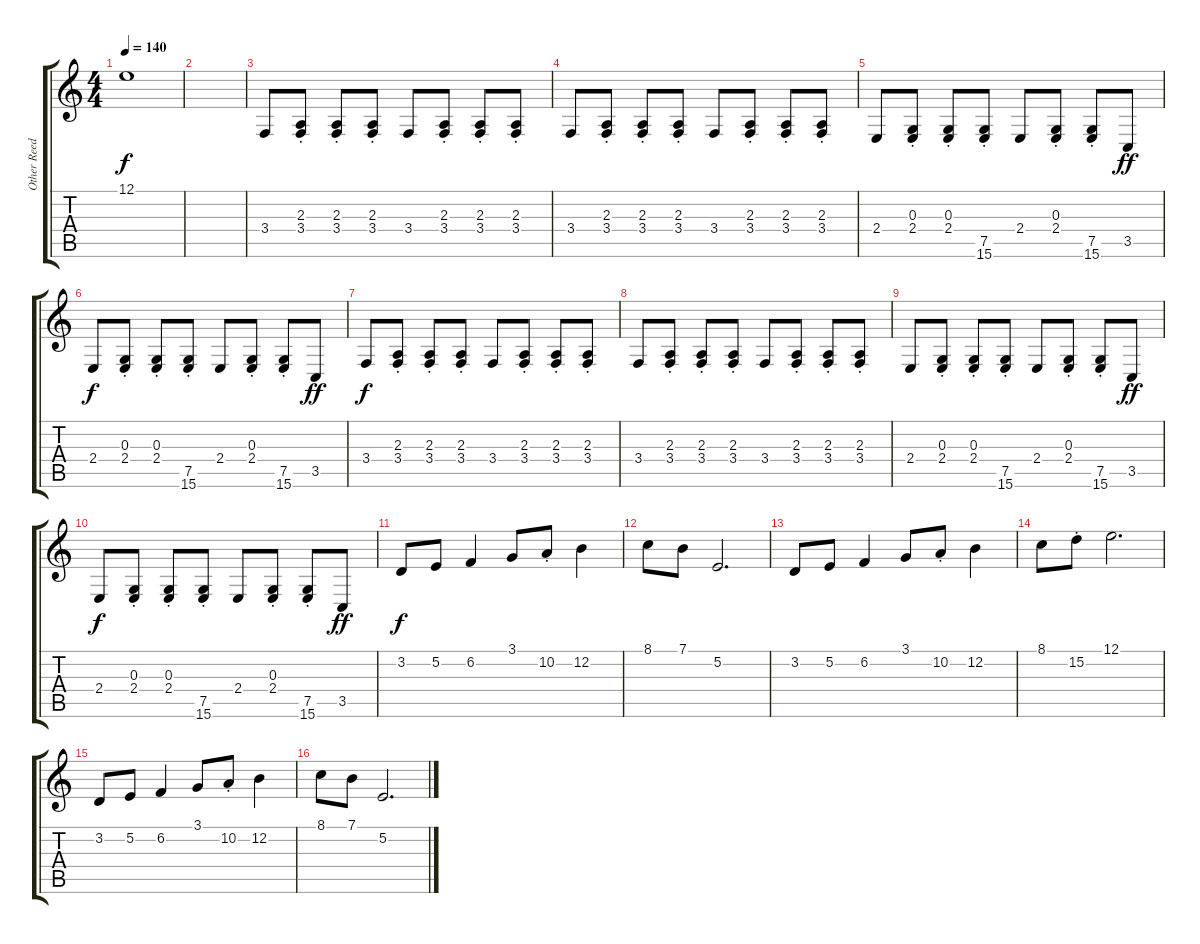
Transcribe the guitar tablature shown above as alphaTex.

\track ("Other Reeds" "Other Reed") {instrument bassoon}
\staff {score tabs}
\tuning (E4 B3 G3 D3 A2 E2) {hide}
\ts (4 4)
\tempo 140
\clef g2
\ks c
12.1.1{dy f} |
|
3.4.8{volume 12 instrument bassoon} (2.3{st} 3.4{st}).8 (2.3{st} 3.4{st}).8 (2.3{st} 3.4{st}).8 3.4.8 (2.3{st} 3.4{st}).8 (2.3{st} 3.4{st}).8 (2.3{st} 3.4{st}).8 |
3.4.8 (2.3{st} 3.4{st}).8 (2.3{st} 3.4{st}).8 (2.3{st} 3.4{st}).8 3.4.8 (2.3{st} 3.4{st}).8 (2.3{st} 3.4{st}).8 (2.3{st} 3.4{st}).8 |
2.4.8 (0.3{st} 2.4{st}).8 (0.3{st} 2.4{st}).8 (7.5{st} 15.6{st}).8 2.4.8 (0.3{st} 2.4{st}).8 (7.5{st} 15.6{st}).8 3.5.8{dy ff} |
2.4.8{dy f} (0.3{st} 2.4{st}).8 (0.3{st} 2.4{st}).8 (7.5{st} 15.6{st}).8 2.4.8 (0.3{st} 2.4{st}).8 (7.5{st} 15.6{st}).8 3.5.8{dy ff} |
3.4.8{dy f} (2.3{st} 3.4{st}).8 (2.3{st} 3.4{st}).8 (2.3{st} 3.4{st}).8 3.4.8 (2.3{st} 3.4{st}).8 (2.3{st} 3.4{st}).8 (2.3{st} 3.4{st}).8 |
3.4.8 (2.3{st} 3.4{st}).8 (2.3{st} 3.4{st}).8 (2.3{st} 3.4{st}).8 3.4.8 (2.3{st} 3.4{st}).8 (2.3{st} 3.4{st}).8 (2.3{st} 3.4{st}).8 |
2.4.8 (0.3{st} 2.4{st}).8 (0.3{st} 2.4{st}).8 (7.5{st} 15.6{st}).8 2.4.8 (0.3{st} 2.4{st}).8 (7.5{st} 15.6{st}).8 3.5.8{dy ff} |
2.4.8{dy f} (0.3{st} 2.4{st}).8 (0.3{st} 2.4{st}).8 (7.5{st} 15.6{st}).8 2.4.8 (0.3{st} 2.4{st}).8 (7.5{st} 15.6{st}).8 3.5.8{dy ff} |
3.2.8{dy f volume 14 instrument clarinet} 5.2.8 6.2.4 3.1.8 10.2{st}.8 12.2.4 |
8.1.8 7.1.8 5.2.2{d} |
3.2.8 5.2.8 6.2.4 3.1.8 10.2{st}.8 12.2.4 |
8.1.8 15.2{st}.8 12.1.2{d} |
3.2.8 5.2.8 6.2.4 3.1.8 10.2{st}.8 12.2.4 |
8.1.8 7.1.8 5.2.2{d}
